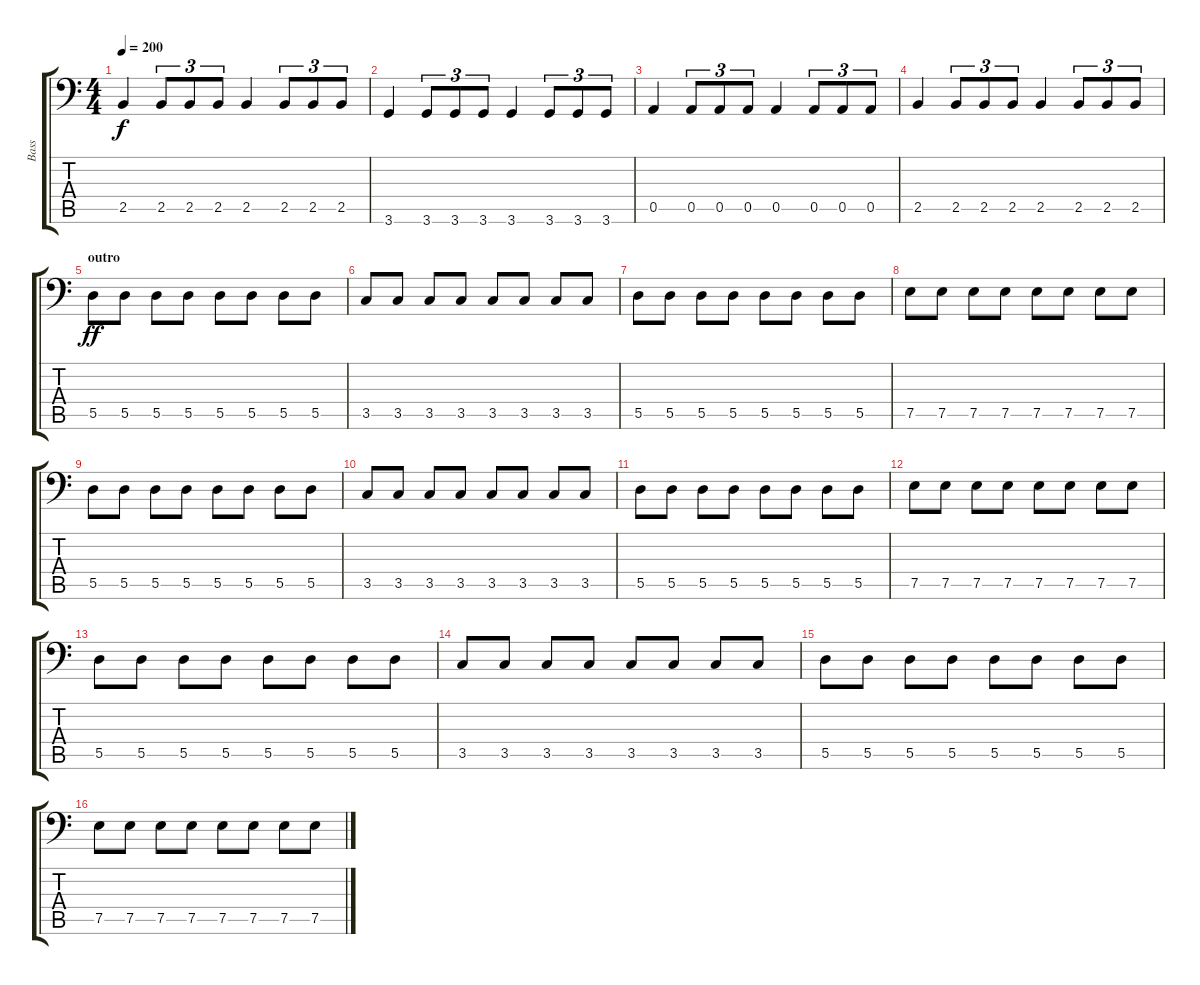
\track ("Bass" "Bass") {instrument electricbassfinger}
\staff {score tabs}
\tuning (E3 B2 G2 D2 A1 E1) {hide}
\ts (4 4)
\tempo 200
\clef f4
\ks c
2.5.4{dy f} 2.5.8{tu (3 2)} 2.5.8{tu (3 2)} 2.5.8{tu (3 2)} 2.5.4 2.5.8{tu (3 2)} 2.5.8{tu (3 2)} 2.5.8{tu (3 2)} |
3.6.4 3.6.8{tu (3 2)} 3.6.8{tu (3 2)} 3.6.8{tu (3 2)} 3.6.4 3.6.8{tu (3 2)} 3.6.8{tu (3 2)} 3.6.8{tu (3 2)} |
0.5.4 0.5.8{tu (3 2)} 0.5.8{tu (3 2)} 0.5.8{tu (3 2)} 0.5.4 0.5.8{tu (3 2)} 0.5.8{tu (3 2)} 0.5.8{tu (3 2)} |
2.5.4 2.5.8{tu (3 2)} 2.5.8{tu (3 2)} 2.5.8{tu (3 2)} 2.5.4 2.5.8{tu (3 2)} 2.5.8{tu (3 2)} 2.5.8{tu (3 2)} |
\section ("" "outro")
5.5.8{dy ff} 5.5.8 5.5.8 5.5.8 5.5.8 5.5.8 5.5.8 5.5.8 |
3.5.8 3.5.8 3.5.8 3.5.8 3.5.8 3.5.8 3.5.8 3.5.8 |
5.5.8 5.5.8 5.5.8 5.5.8 5.5.8 5.5.8 5.5.8 5.5.8 |
7.5.8 7.5.8 7.5.8 7.5.8 7.5.8 7.5.8 7.5.8 7.5.8 |
5.5.8 5.5.8 5.5.8 5.5.8 5.5.8 5.5.8 5.5.8 5.5.8 |
3.5.8 3.5.8 3.5.8 3.5.8 3.5.8 3.5.8 3.5.8 3.5.8 |
5.5.8 5.5.8 5.5.8 5.5.8 5.5.8 5.5.8 5.5.8 5.5.8 |
7.5.8 7.5.8 7.5.8 7.5.8 7.5.8 7.5.8 7.5.8 7.5.8 |
5.5.8 5.5.8 5.5.8 5.5.8 5.5.8 5.5.8 5.5.8 5.5.8 |
3.5.8 3.5.8 3.5.8 3.5.8 3.5.8 3.5.8 3.5.8 3.5.8 |
5.5.8 5.5.8 5.5.8 5.5.8 5.5.8 5.5.8 5.5.8 5.5.8 |
7.5.8 7.5.8 7.5.8 7.5.8 7.5.8 7.5.8 7.5.8 7.5.8
